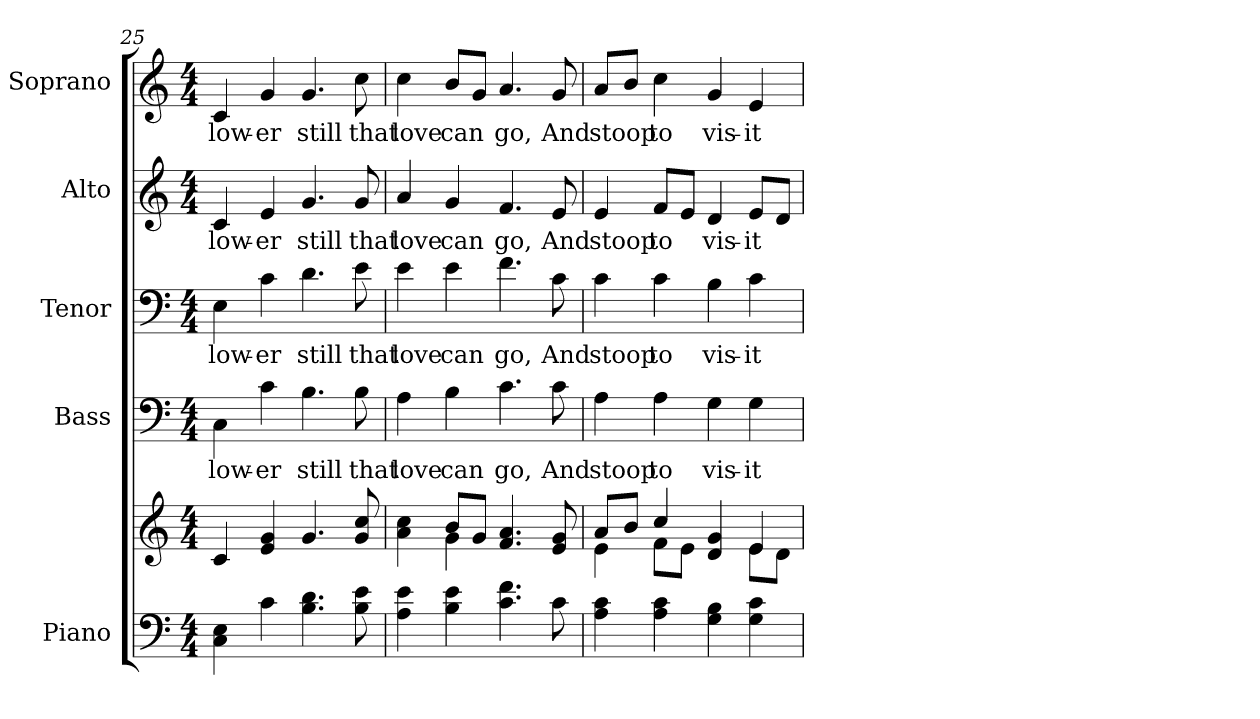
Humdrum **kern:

**kern	**kern	**kern	**text	**kern	**text	**kern	**text	**kern	**text
*part5	*part5	*part4	*part4	*part3	*part3	*part2	*part2	*part1	*part1
*staff6	*staff5	*staff4	*staff4	*staff3	*staff3	*staff2	*staff2	*staff1	*staff1
*I"Piano	*	*I"Bass	*	*I"Tenor	*	*I"Alto	*	*I"Soprano	*
*I'Pno.	*	*I'B.	*	*I'T.	*	*I'A.	*	*I'S.	*
!!LO:PB:g=z
*clefF4	*clefG2	*clefF4	*	*clefF4	*	*clefG2	*	*clefG2	*
*k[]	*k[]	*k[]	*	*k[]	*	*k[]	*	*k[]	*
*C:	*C:	*C:	*	*C:	*	*C:	*	*C:	*
*M4/4	*M4/4	*M4/4	*	*M4/4	*	*M4/4	*	*M4/4	*
=25	=25	=25	=25	=25	=25	=25	=25	=25	=25
!	!	!	!LO:LY:b:color=#000000	!	!	!	!	!	!
!	!	!	!	!	!LO:LY:b:color=#000000	!	!	!	!
!	!	!	!	!	!	!	!LO:LY:b:color=#000000	!	!
!	!	!	!	!	!	!	!	!	!LO:LY:b:color=#000000
4Ci\ 4Ei	4ci/	4Ci\	low-	4Ei\	low-	4ci/	low-	4ci/	low-
!	!	!	!LO:LY:b:color=#000000	!	!	!	!	!	!
!	!	!	!	!	!LO:LY:b:color=#000000	!	!	!	!
!	!	!	!	!	!	!	!LO:LY:b:color=#000000	!	!
!	!	!	!	!	!	!	!	!	!LO:LY:b:color=#000000
4ci\	4ei/ 4gi	4ci\	-er	4ci\	-er	4ei/	-er	4gi/	-er
!	!	!	!LO:LY:b:color=#000000	!	!	!	!	!	!
!	!	!	!	!	!LO:LY:b:color=#000000	!	!	!	!
!	!	!	!	!	!	!	!LO:LY:b:color=#000000	!	!
!	!	!	!	!	!	!	!	!	!LO:LY:b:color=#000000
4.Bi\ 4.di	4.gi/	4.Bi\	still	4.di\	still	4.gi/	still	4.gi/	still
!	!	!	!LO:LY:b:color=#000000	!	!	!	!	!	!
!	!	!	!	!	!LO:LY:b:color=#000000	!	!	!	!
!	!	!	!	!	!	!	!LO:LY:b:color=#000000	!	!
!	!	!	!	!	!	!	!	!	!LO:LY:b:color=#000000
8Bi\ 8ei	8gi/ 8cci	8Bi\	that	8ei\	that	8gi/	that	8cci\	that
=26	=26	=26	=26	=26	=26	=26	=26	=26	=26
*	*^	*	*	*	*	*	*	*	*
!	!	!	!	!LO:LY:b:color=#000000	!	!	!	!	!	!
!	!	!	!	!	!	!LO:LY:b:color=#000000	!	!	!	!
!	!	!	!	!	!	!	!	!LO:LY:b:color=#000000	!	!
!	!	!	!	!	!	!	!	!	!	!LO:LY:b:color=#000000
4Ai\ 4ei	4ai\ 4cci	4ryy	4Ai\	love	4ei\	love	4ai/	love	4cci\	love
!	!	!	!	!LO:LY:b:color=#000000	!	!	!	!	!	!
!	!	!	!	!	!	!LO:LY:b:color=#000000	!	!	!	!
!	!	!	!	!	!	!	!	!LO:LY:b:color=#000000	!	!
!	!	!	!	!	!	!	!	!	!	!LO:LY:b:color=#000000
4Bi\ 4ei	8bi/L	4gi\	4Bi\	can	4ei\	can	4gi/	can	8bi/L	can
.	8gi/J	.	.	.	.	.	.	.	8gi/J	.
!	!	!	!	!LO:LY:b:color=#000000	!	!	!	!	!	!
!	!	!	!	!	!	!LO:LY:b:color=#000000	!	!	!	!
!	!	!	!	!	!	!	!	!LO:LY:b:color=#000000	!	!
!	!	!	!	!	!	!	!	!	!	!LO:LY:b:color=#000000
4.ci\ 4.fi	4.fi/ 4.ai	2ryy	4.ci\	go,	4.fi\	go,	4.fi/	go,	4.ai/	go,
!	!	!	!	!LO:LY:b:color=#000000	!	!	!	!	!	!
!	!	!	!	!	!	!LO:LY:b:color=#000000	!	!	!	!
!	!	!	!	!	!	!	!	!LO:LY:b:color=#000000	!	!
!	!	!	!	!	!	!	!	!	!	!LO:LY:b:color=#000000
8ci\	8ei/ 8gi	.	8ci\	And	8ci\	And	8ei/	And	8gi/	And
!!LO:PB:g=z
=27	=27	=27	=27	=27	=27	=27	=27	=27	=27	=27
!	!	!	!	!LO:LY:b:color=#000000	!	!	!	!	!	!
!	!	!	!	!	!	!LO:LY:b:color=#000000	!	!	!	!
!	!	!	!	!	!	!	!	!LO:LY:b:color=#000000	!	!
!	!	!	!	!	!	!	!	!	!	!LO:LY:b:color=#000000
4Ai\ 4ci	8ai/L	4ei\	4Ai\	stoop	4ci\	stoop	4ei/	stoop	8ai/L	stoop
.	8bi/J	.	.	.	.	.	.	.	8bi/J	.
!	!	!	!	!LO:LY:b:color=#000000	!	!	!	!	!	!
!	!	!	!	!	!	!LO:LY:b:color=#000000	!	!	!	!
!	!	!	!	!	!	!	!	!LO:LY:b:color=#000000	!	!
!	!	!	!	!	!	!	!	!	!	!LO:LY:b:color=#000000
4Ai\ 4ci	4cci/	8fi\L	4Ai\	to	4ci\	to	8fi/L	to	4cci\	to
.	.	8ei\J	.	.	.	.	8ei/J	.	.	.
!	!	!	!	!LO:LY:b:color=#000000	!	!	!	!	!	!
!	!	!	!	!	!	!LO:LY:b:color=#000000	!	!	!	!
!	!	!	!	!	!	!	!	!LO:LY:b:color=#000000	!	!
!	!	!	!	!	!	!	!	!	!	!LO:LY:b:color=#000000
4Gi\ 4Bi	4di/ 4gi	4ryy	4Gi\	vis-	4Bi\	vis-	4di/	vis-	4gi/	vis-
!	!	!	!	!LO:LY:b:color=#000000	!	!	!	!	!	!
!	!	!	!	!	!	!LO:LY:b:color=#000000	!	!	!	!
!	!	!	!	!	!	!	!	!LO:LY:b:color=#000000	!	!
!	!	!	!	!	!	!	!	!	!	!LO:LY:b:color=#000000
4Gi\ 4ci	4ei/	8ei\L	4Gi\	-it	4ci\	-it	8ei/L	-it	4ei/	-it
.	.	8di\J	.	.	.	.	8di/J	.	.	.
*	*v	*v	*	*	*	*	*	*	*	*
=	=	=	=	=	=	=	=	=	=
*-	*-	*-	*-	*-	*-	*-	*-	*-	*-
